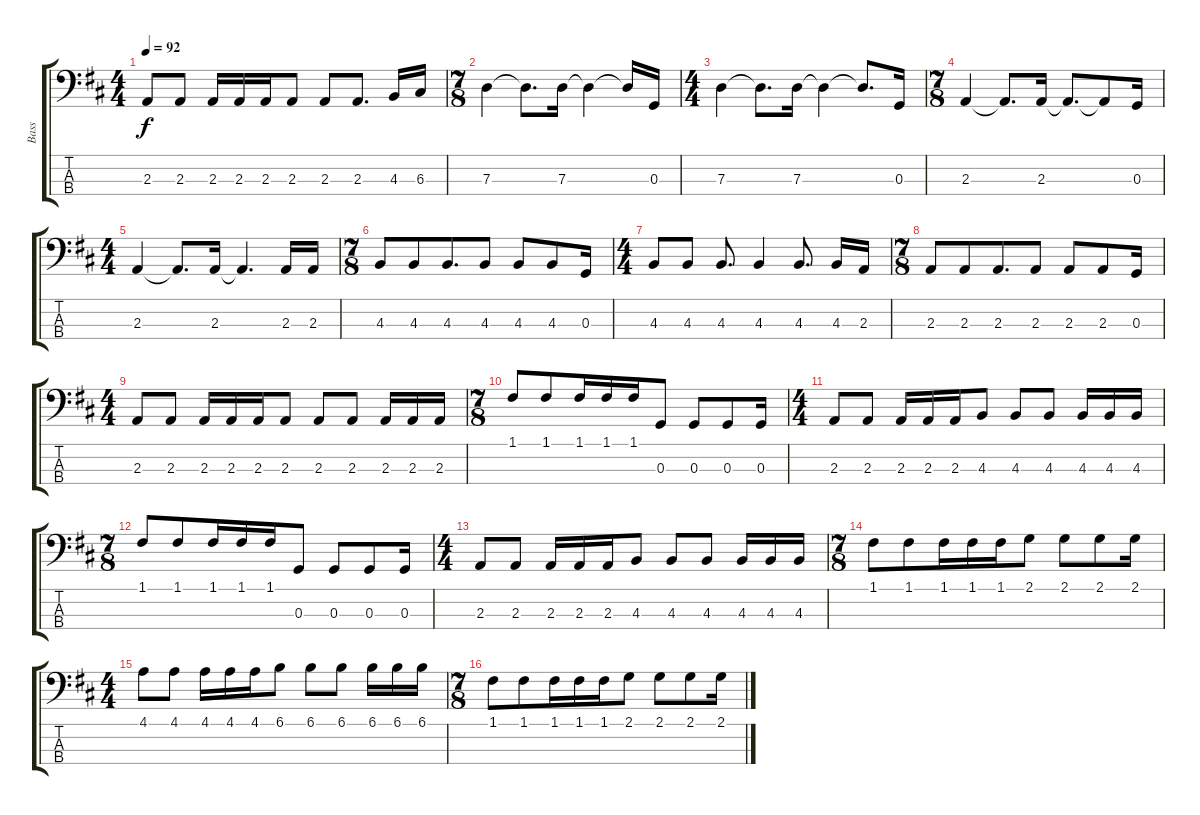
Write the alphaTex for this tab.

\track ("Bass" "Bass") {instrument electricbasspick}
\staff {score tabs}
\tuning (F2 C2 G1 C1) {hide}
\ts (4 4)
\tempo 92
\clef f4
\ks d
2.3.8{dy f} 2.3.8 2.3.16 2.3.16 2.3.16 2.3.8 2.3.8 2.3.8{d} 4.3.16 6.3.16 |
\ts (7 8)
7.3.4 7.3{t}.8{d} 7.3.16 7.3{t}.4 7.3{t}.16 0.3.16 |
\ts (4 4)
7.3.4 7.3{t}.8{d} 7.3.16 7.3{t}.4 7.3{t}.8{d} 0.3.16 |
\ts (7 8)
2.3.4 2.3{t}.8{d} 2.3.16 2.3{t}.8{d} 2.3{t}.8 0.3.16 |
\ts (4 4)
2.3.4 2.3{t}.8{d} 2.3.16 2.3{t}.4{d} 2.3.16 2.3.16 |
\ts (7 8)
4.3.8 4.3.8 4.3.8{d} 4.3.8 4.3.8 4.3.8 0.3.16 |
\ts (4 4)
4.3.8 4.3.8 4.3.8{d} 4.3.4 4.3.8{d} 4.3.16 2.3.16 |
\ts (7 8)
2.3.8 2.3.8 2.3.8{d} 2.3.8 2.3.8 2.3.8 0.3.16 |
\ts (4 4)
2.3.8 2.3.8 2.3.16 2.3.16 2.3.16 2.3.8 2.3.8 2.3.8 2.3.16 2.3.16 2.3.16 |
\ts (7 8)
1.1.8 1.1.8 1.1.16 1.1.16 1.1.16 0.3.8 0.3.8 0.3.8 0.3.16 |
\ts (4 4)
2.3.8 2.3.8 2.3.16 2.3.16 2.3.16 4.3.8 4.3.8 4.3.8 4.3.16 4.3.16 4.3.16 |
\ts (7 8)
1.1.8 1.1.8 1.1.16 1.1.16 1.1.16 0.3.8 0.3.8 0.3.8 0.3.16 |
\ts (4 4)
2.3.8 2.3.8 2.3.16 2.3.16 2.3.16 4.3.8 4.3.8 4.3.8 4.3.16 4.3.16 4.3.16 |
\ts (7 8)
1.1.8 1.1.8 1.1.16 1.1.16 1.1.16 2.1.8 2.1.8 2.1.8 2.1.16 |
\ts (4 4)
4.1.8 4.1.8 4.1.16 4.1.16 4.1.16 6.1.8 6.1.8 6.1.8 6.1.16 6.1.16 6.1.16 |
\ts (7 8)
1.1.8 1.1.8 1.1.16 1.1.16 1.1.16 2.1.8 2.1.8 2.1.8 2.1.16
